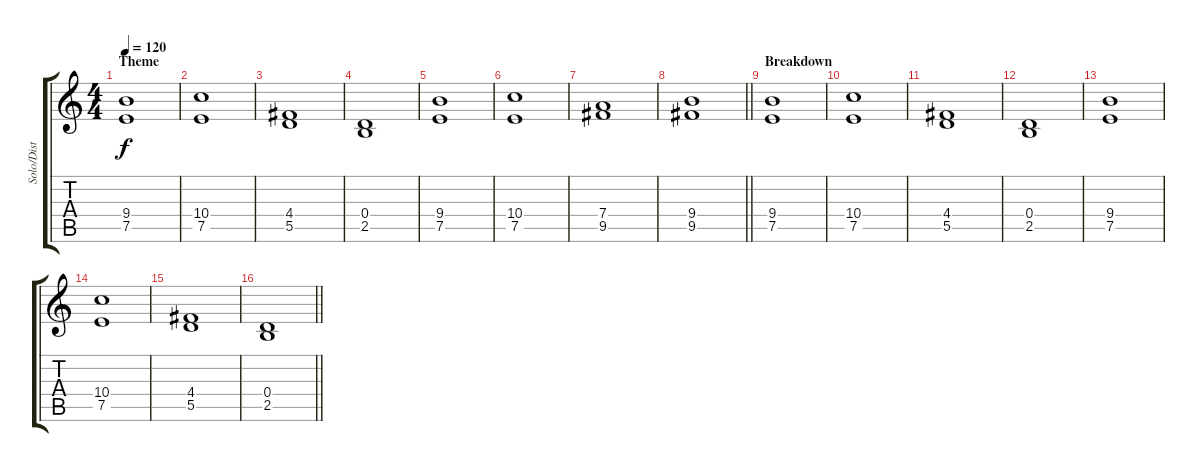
\track ("Solo/Dist 1" "Solo/Dist ") {instrument distortionguitar}
\staff {score tabs}
\tuning (E4 B3 G3 D3 A2 E2) {hide}
\ts (4 4)
\section ("" "Theme")
\tempo 120
\clef g2
\ks c
(9.4 7.5).1{dy f} |
(10.4 7.5).1 |
(4.4 5.5).1 |
(0.4 2.5).1 |
(9.4 7.5).1 |
(10.4 7.5).1 |
(7.4 9.5).1 |
\barLineRight lightlight
(9.4 9.5).1 |
\section ("" "Breakdown")
(9.4 7.5).1 |
(10.4 7.5).1 |
(4.4 5.5).1 |
(0.4 2.5).1 |
(9.4 7.5).1 |
(10.4 7.5).1 |
(4.4 5.5).1 |
\barLineRight lightlight
(0.4 2.5).1
